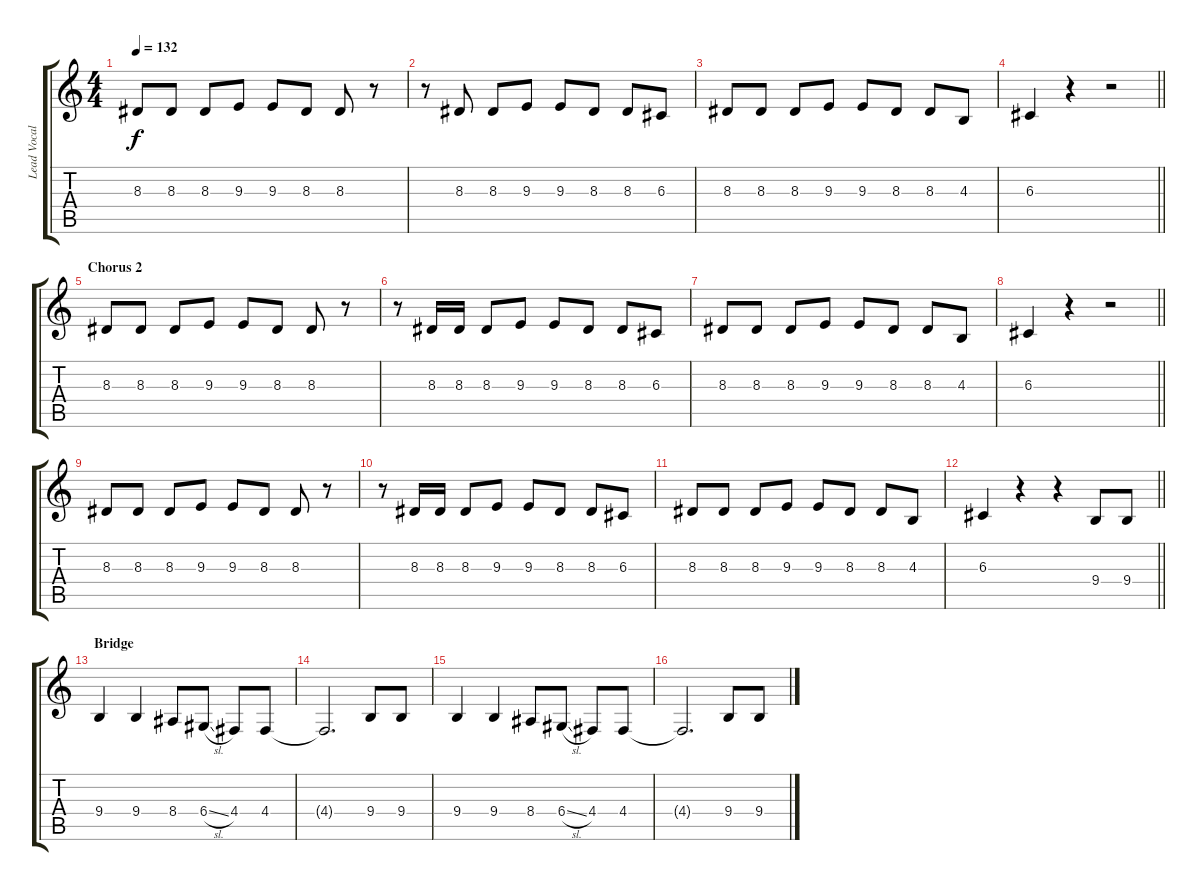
\track ("Lead Vocal" "Lead Vocal") {instrument altosax}
\staff {score tabs}
\tuning (E4 B3 G3 D3 A2 E2) {hide}
\ts (4 4)
\tempo 132
\clef g2
\ks c
8.3.8{dy f} 8.3.8 8.3.8 9.3.8 9.3.8 8.3.8 8.3.8 r.8 |
r.8 8.3.8 8.3.8 9.3.8 9.3.8 8.3.8 8.3.8 6.3.8 |
8.3.8 8.3.8 8.3.8 9.3.8 9.3.8 8.3.8 8.3.8 4.3.8 |
\barLineRight lightlight
6.3.4 r.4 r.2 |
\section ("" "Chorus 2")
8.3.8 8.3.8 8.3.8 9.3.8 9.3.8 8.3.8 8.3.8 r.8 |
r.8 8.3.16 8.3.16 8.3.8 9.3.8 9.3.8 8.3.8 8.3.8 6.3.8 |
8.3.8 8.3.8 8.3.8 9.3.8 9.3.8 8.3.8 8.3.8 4.3.8 |
\barLineRight lightlight
6.3.4 r.4 r.2 |
8.3.8 8.3.8 8.3.8 9.3.8 9.3.8 8.3.8 8.3.8 r.8 |
r.8 8.3.16 8.3.16 8.3.8 9.3.8 9.3.8 8.3.8 8.3.8 6.3.8 |
8.3.8 8.3.8 8.3.8 9.3.8 9.3.8 8.3.8 8.3.8 4.3.8 |
\barLineRight lightlight
6.3.4 r.4 r.4 9.4.8 9.4.8 |
\section ("" "Bridge")
9.4.4 9.4.4 8.4.8 6.4{sl}.8 4.4.8 4.4.8 |
4.4{t}.2{d} 9.4.8 9.4.8 |
9.4.4 9.4.4 8.4.8 6.4{sl}.8 4.4.8 4.4.8 |
4.4{t}.2{d} 9.4.8 9.4.8
